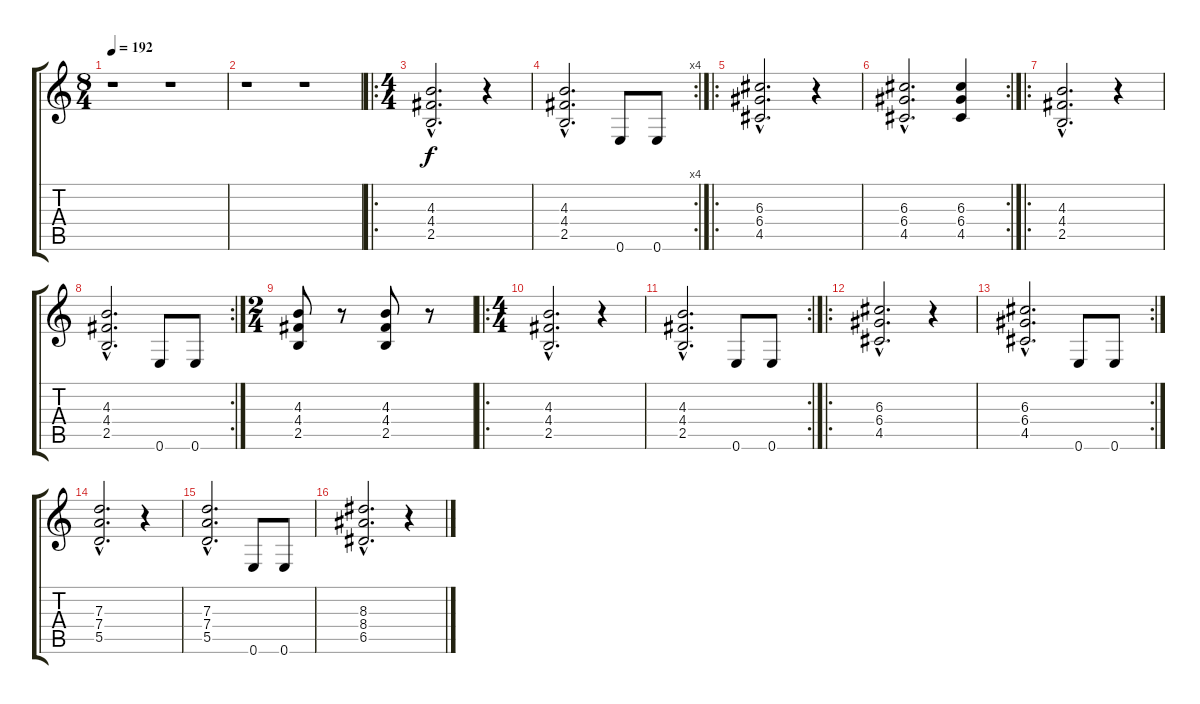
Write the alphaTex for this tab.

\track "" {instrument distortionguitar}
\staff {score tabs}
\tuning (E4 B3 G3 D3 A2 E2) {hide}
\ts (8 4)
\tempo 192
\clef g2
\ks c
r.1{dy f} r.1 |
r.1 r.1 |
\ro
\ts (4 4)
(4.3{hac} 4.4{hac} 2.5{hac}).2{d} r.4 |
\rc 4
(4.3{hac} 4.4{hac} 2.5{hac}).2{d} 0.6.8 0.6.8 |
\ro
(6.3{hac} 6.4{hac} 4.5{hac}).2{d} r.4 |
\rc 2
(6.3{hac} 6.4{hac} 4.5{hac}).2{d} (6.3 6.4 4.5).4 |
\ro
(4.3{hac} 4.4{hac} 2.5{hac}).2{d} r.4 |
\rc 2
(4.3{hac} 4.4{hac} 2.5{hac}).2{d} 0.6.8 0.6.8 |
\ts (2 4)
(4.3 4.4 2.5).8 r.8 (4.3 4.4 2.5).8 r.8 |
\ro
\ts (4 4)
(4.3{hac} 4.4{hac} 2.5{hac}).2{d} r.4 |
\rc 2
(4.3{hac} 4.4{hac} 2.5{hac}).2{d} 0.6.8 0.6.8 |
\ro
(6.3{hac} 6.4{hac} 4.5{hac}).2{d} r.4 |
\rc 2
(6.3{hac} 6.4{hac} 4.5{hac}).2{d} 0.6.8 0.6.8 |
(7.3{hac} 7.4{hac} 5.5{hac}).2{d} r.4 |
(7.3{hac} 7.4{hac} 5.5{hac}).2{d} 0.6.8 0.6.8 |
(8.3{hac} 8.4{hac} 6.5{hac}).2{d} r.4
